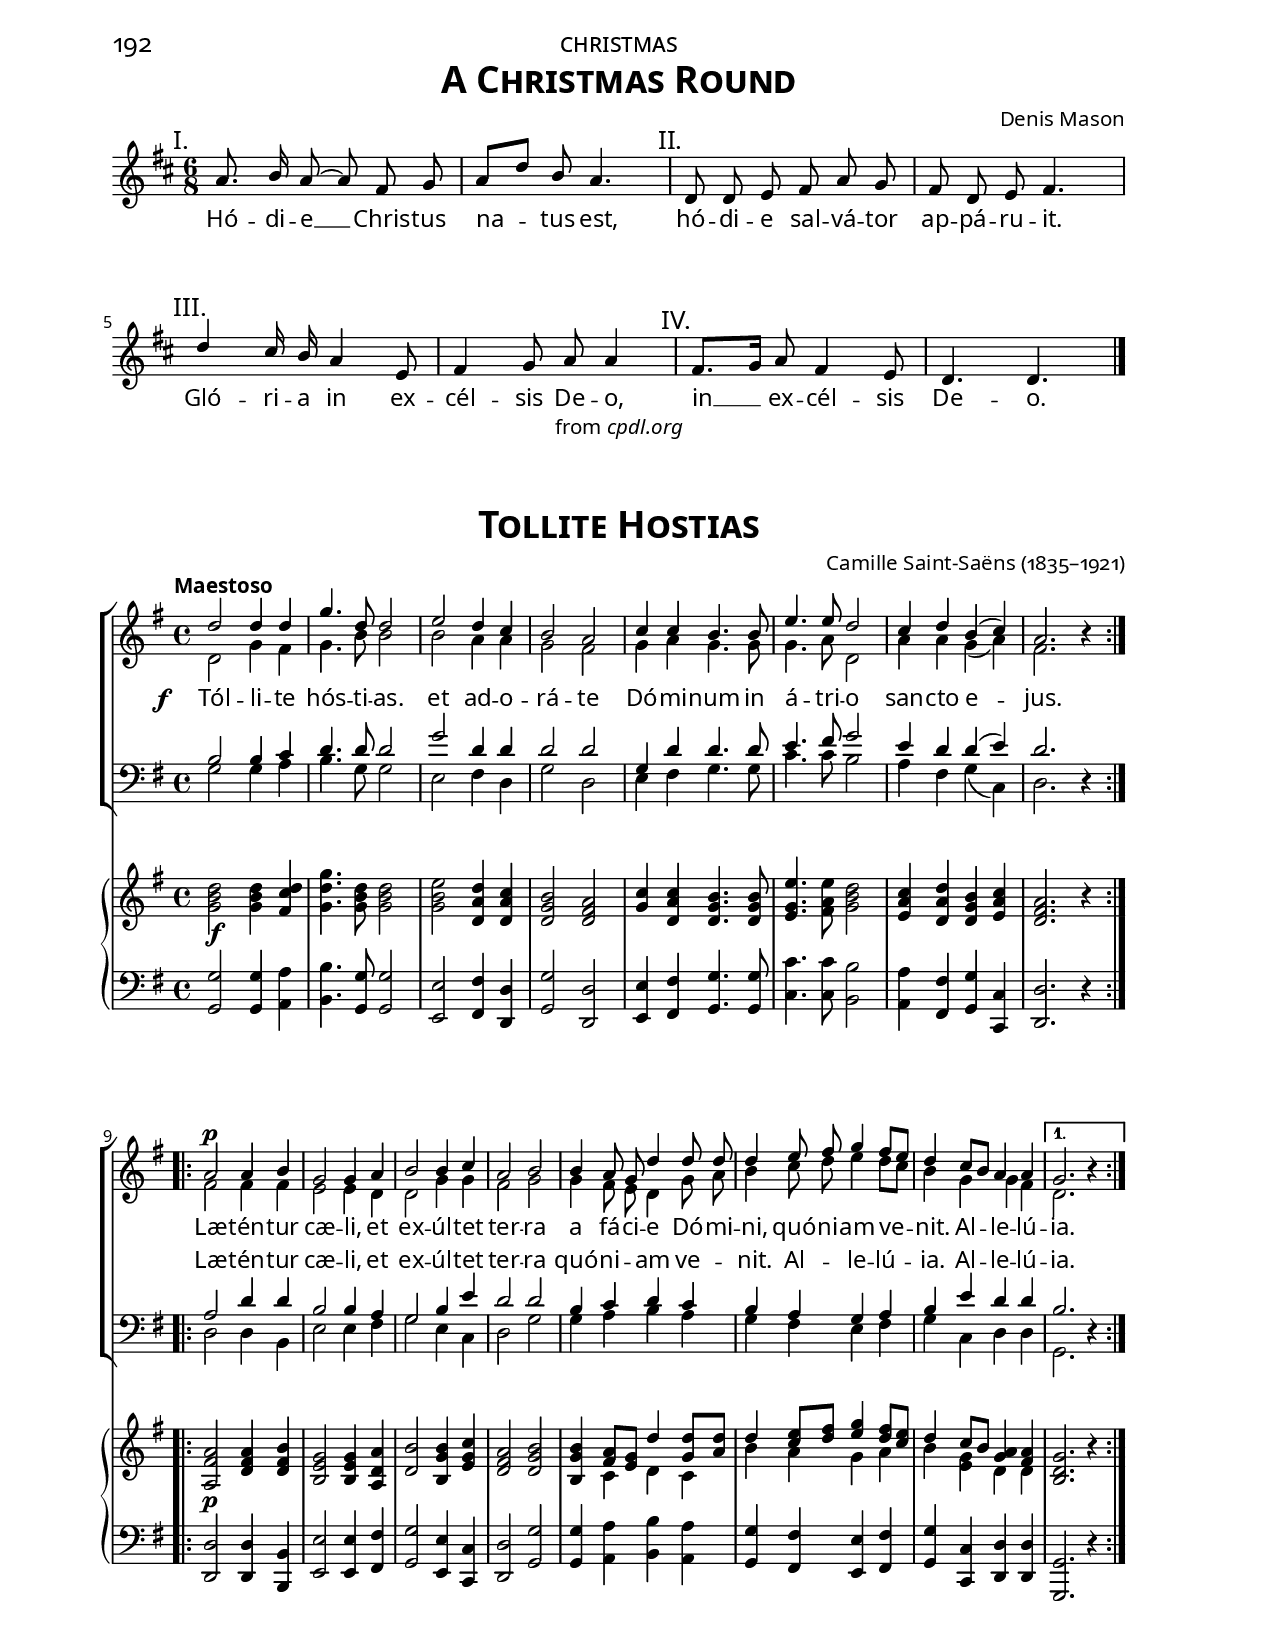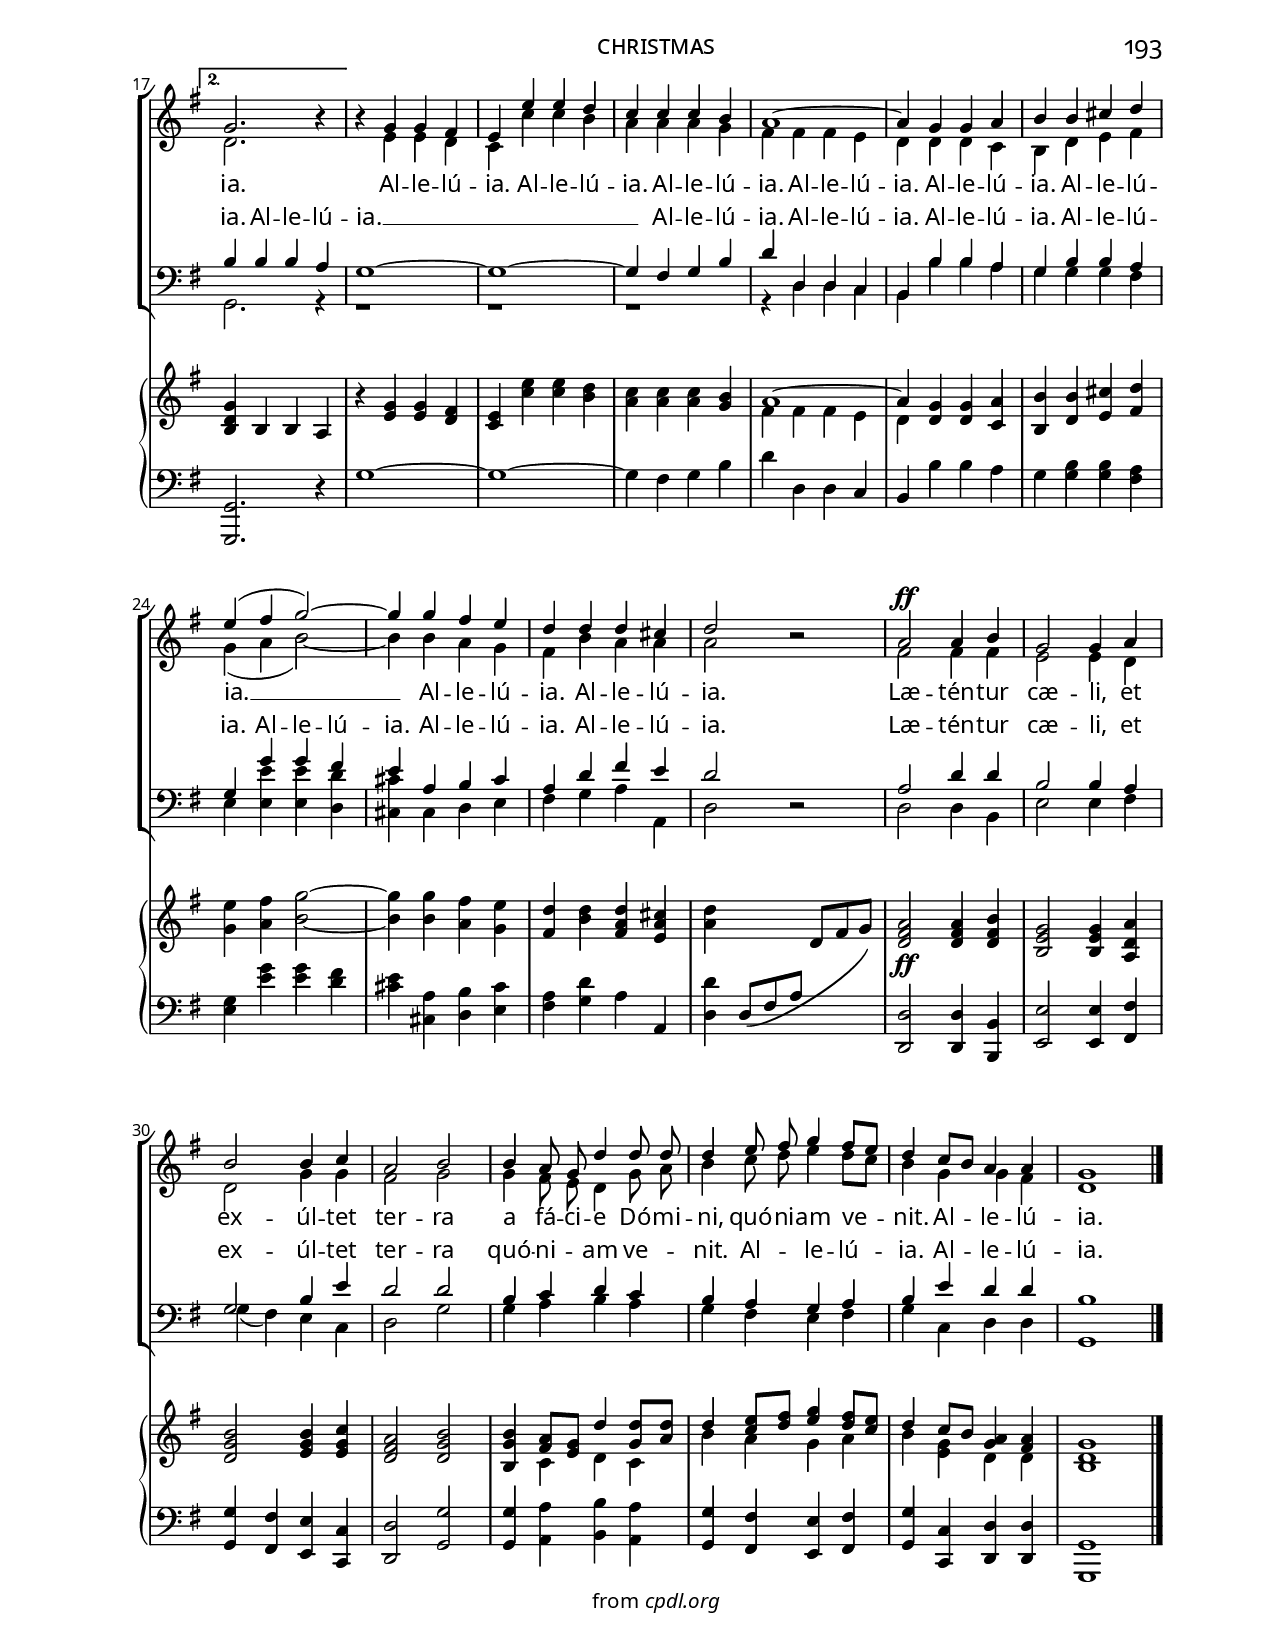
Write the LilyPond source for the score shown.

\version "2.14.2"
\include "util.ly"
\paper {
  print-all-headers = ##t
  paper-height = 11\in
  paper-width = 8.5\in
  indent = 0\in
  %system-system-spacing = #'((basic-distance . 10) (padding . 0))
  system-system-spacing =
    #'((basic-distance . 0)
       (minimum-distance . 0)
       (padding . -5)
       (stretchability . 100))
  score-markup-spacing =
    #'((basic-distance . 0)
       (minimum-distance . 0)
       (padding . 1)
       (stretchability . 0))
  ragged-last-bottom = ##f
  ragged-bottom = ##f
  two-sided = ##t
  inner-margin = 1\in
  outer-margin = 0.75\in
  top-margin = 0.26\in
  bottom-margin = 0.25\in
  first-page-number = #192
  print-first-page-number = ##t
  headerLine = \markup{\override #'(font-name . "Garamond Premier Pro") \smallCapsOldStyle"christmas"}
  oddHeaderMarkup = \markup\fill-line{
     \override #'(font-name . "Garamond Premier Pro")\abs-fontsize #12.5
     \combine 
        \fill-line{"" \on-the-fly #print-page-number-check-first
        \oldStylePageNum""
        }
        \fill-line{\headerLine}
  }
  evenHeaderMarkup = \markup {
     \override #'(font-name . "Garamond Premier Pro")\abs-fontsize #12.5
     \combine
        \on-the-fly #print-page-number-check-first
        \oldStylePageNum""
        \fill-line{\headerLine}
  }
}
#(set-global-staff-size 18) \paper{ #(define fonts (make-pango-font-tree "Garamond Premier Pro" "Garamond Premier Pro" "Garamond Premier Pro" (/ 18 20))) }
global = {
  \key d \major
  \time 6/8
  \autoBeamOff
}

sopMusic = \relative c'' {
  \mark "I."
  a8. b16 a8~ a fis g |
  a[ d] b a4. |
  
  \mark "II."
  d,8 d e fis a g |
  fis d e fis4. | \break
  
  \mark "III."
  d'4 cis16 b a4 e8 |
  fis4 g8 a8 a4 |
  
  \mark "IV."
  fis8.[ g16] a8 fis4 e8 |
  d4. d \bar "|."
}
sopWords = \lyricmode {
  
}

altoMusic = \relative c' {
  
}
altoWords = \lyricmode {
  Hó -- di -- e __ Chris -- tus na -- tus est,
  hó -- di -- e sal -- vá -- tor ap -- pá -- ru -- it.
  Gló -- ri -- a in ex -- cél -- sis De -- o,
  in __ ex -- cél -- sis De -- o.
}
altoWordsII = \lyricmode {
}
altoWordsIII = \lyricmode {
}
altoWordsIV = \lyricmode {
}
altoWordsV = \lyricmode {
}
altoWordsVI = \lyricmode {
}
tenorMusic = \relative c' {
}
tenorWords = \lyricmode {

}

bassMusic = \relative c {
}
bassWords = \lyricmode {

}

pianoRH = \relative c' {
  
}
pianoLH = \relative c' {
  
}

\score {
  <<
   \new ChoirStaff <<
%    \new Lyrics = sopranos \with { \override VerticalAxisGroup #'nonstaff-relatedstaff-spacing = #'((basic-distance . 1)) }
    \new Staff = women <<
      \new Voice = "sopranos" { \voiceOne << \global \sopMusic >> }
      \new Voice = "altos" { \voiceTwo << \global \altoMusic >> }
    >>
    \new Lyrics \with { alignAboveContext = #"women" \override VerticalAxisGroup #'nonstaff-relatedstaff-spacing = #'((basic-distance . 1))} \lyricsto "sopranos" \sopWords
    \new Lyrics = "altosVI"  \with { alignBelowContext = #"women" } \lyricsto "sopranos" \altoWordsVI
    \new Lyrics = "altosV"  \with { alignBelowContext = #"women" } \lyricsto "sopranos" \altoWordsV
    \new Lyrics = "altosIV"  \with { alignBelowContext = #"women" } \lyricsto "sopranos" \altoWordsIV
    \new Lyrics = "altosIII"  \with { alignBelowContext = #"women" } \lyricsto "sopranos" \altoWordsIII
    \new Lyrics = "altosII"  \with { alignBelowContext = #"women" } \lyricsto "sopranos" \altoWordsII
    \new Lyrics = "altos"  \with { alignBelowContext = #"women" } \lyricsto "sopranos" \altoWords
   
  >>
%    \new PianoStaff << \new Staff { \new Voice { \pianoRH } } \new Staff { \clef "bass" \pianoLH } >>
  >>
  \layout {
  \context {
    \Lyrics
    \override LyricText #'font-size = #1.3
  }
    \context {
      \Score
      %\override SpacingSpanner #'base-shortest-duration = #(ly:make-moment 1 8)
      %\override SpacingSpanner #'common-shortest-duration = #(ly:make-moment 1 4)
    }
    \context {
      % Remove all empty staves
      % \Staff \RemoveEmptyStaves \override VerticalAxisGroup #'remove-first = ##t
    }
    \context {
      \Lyrics
      \override LyricText #'X-offset = #center-on-word
    }
  }
  \header {
    title = \markup{\override #'(font-name . "Garamond Premier Pro Semibold"){ \abs-fontsize #18 \smallCapsOldStyle"A Christmas Round"}}
    composer = \markup\oldStyleNum"Denis Mason"
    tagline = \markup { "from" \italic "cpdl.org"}
  }
}
\markup \fill-line {\concat{ "from " \italic "cpdl.org"}}
\markup\vspace#2












global = {
  \key g \major
  \time 4/4
  \autoBeamOff
  \override DynamicLineSpanner #'staff-padding = #0.0
  \override DynamicLineSpanner #'Y-extent = #'(-1 . 1)
}

sopMusic = \relative c'' {
  \tempo "Maestoso"
  \repeat volta 2 {
    d2 d4 d |
    g4. d8 d2 |
    e2 d4 c |
    b2 a |
    c4 c b4. b8 |
    e4. e8 d2 |
    
    c4 d b( c) a2. b4\rest \break
  }
  \repeat volta 2 {
    a2^\p a4 b |
    g2 g4 a |
    b2 b4 c |
    a2 b |
    
    %page2
    b4 a8 g d'4 d8 d |
    d4 e8 fis g4 fis8[ e] |
    d4 c8[ b] a4 a
  }
  \alternative {
    {
      g2. b4\rest \break
    }
    {
      g2. b4\rest
    }
  }
  b4\rest g g fis |
  
  e e' e d |
  c c c b |
  a1~ |
  a4 g g a |
  b b cis d |
  e( fis g2)~ |
  
  %page3
  g4 g fis e |
  d d d cis |
  d2 b\rest |
  
  
  a2^\ff a4 b |
  g2 g4 a |
  b2 b4 c |
  a2 b |
  
  b4 a8 g d'4 d8 d |
  d4 e8 fis g4 fis8[ e] |
  d4 c8[ b] a4 a |
  g1 \bar "|."
}
sopWords = \lyricmode {
  
}

altoMusic = \relative c' {
  d2 g4 fis |
  g4. b8 b2 |
  b a4 a |
  g2 fis |
  g4 a g4. g8 |
  g4. a8 d,2 |
  
  a'4 a g( a) |
  fis2. s4 |
  
  
  fis2 fis4 fis |
  e2 e4 d |
  d2 g4 g |
  fis2 g |
  
  %page2
  g4 fis8 e d4 g8 a |
  b4 c8 d e4 d8[ c] |
  b4 g g fis |
  d2. s4 |
  d2. s4 |
  s4 e e d |
  
  c c' c b |
  a a a g |
  fis fis fis e |
  d d d c |
  b d e fis |
  g( a b2)~ |
  
  %page3
  b4 b a g |
  fis b a a |
  a2 s |
  
  fis2 fis4 fis |
  e2 e4 d |
  d2 g4 g |
  fis2 g |
  
  %page2
  g4 fis8 e d4 g8 a |
  b4 c8 d e4 d8[ c] |
  b4 g g fis |
  d1 \bar "|."
}
altoWords = {
  \dropLyricsVIII
  \set stanza = \markup\dynamic"f   "
  \lyricmode {
    Tól -- li -- te hós -- ti -- as.
    et ad -- o -- rá -- te
    Dó -- mi -- num in á -- tri -- o
    san -- cto e -- jus.
  }
  \raiseLyrics
  \lyricmode {
    Læ -- tén -- tur cæ -- li, et ex -- úl -- tet ter -- ra
    
    a fá -- ci -- e Dó -- mi -- ni, quó -- ni -- am ve -- nit. \set associatedVoice = "sopranos" Al -- le -- lú -- ia.
    \unset associatedVoice
    ia.
    
    
    Al -- le -- lú -- ia.
    Al -- le -- lú -- ia.
    Al -- le -- lú -- ia.
    Al -- le -- lú -- ia.
    Al -- le -- lú -- ia.
    Al -- le -- lú -- ia. __
    Al -- le -- lú -- ia.
    Al -- le -- lú -- ia.
    
    \set associatedVoice = "tenors"
    Læ -- tén -- tur cæ -- li, et ex -- úl -- tet ter -- ra
    \unset associatedVoice
    a fá -- ci -- e Dó -- mi -- ni, quó -- ni -- am ve -- nit. \set associatedVoice = "sopranos" Al -- le -- lú -- ia.
  }
}
altoWordsII = \lyricmode {
%\markup\italic
  \set stanza = #"2. "
  \set ignoreMelismata = ##t
}
altoWordsIII = \lyricmode {
  \set stanza = #"3. "
  \set ignoreMelismata = ##t
}
altoWordsIV = \lyricmode {
  \set stanza = #"4. "
  \set ignoreMelismata = ##t
}
altoWordsV = \lyricmode {
  \set stanza = #"5. "
  \set ignoreMelismata = ##t
}
altoWordsVI = \lyricmode {
  \set stanza = #"6. "
  \set ignoreMelismata = ##t
}
tenorMusic = \relative c' {
  b2 b4 c |
  d4. d8 d2 |
  g2 d4 d |
  d2 d |
  g,4 d' d4. d8 |
  e4. fis8 g2 |
  
  e4 d d( e) |
  d2. s4 |
  
  
  a2 d4 d |
  b2 b4 a |
  g2 b4 e |
  d2 d |
  
  %page2
  b4 c d c |
  b a g a |
  b e d d |
  b2. s4 |
  b4 b b a |
  g1~ |
  
  g~ |
  g4 fis g b |
  d d, d c |
  b b' b a |
  g b b a |
  g g' g fis |
  
  %page3
  e a, b cis |
  a d fis e |
  d2 s |
  
  
  a2 d4 d |
  b2 b4 a |
  g2 b4 e |
  d2 d |
  
  b4 c d c |
  b a g a |
  b e d d |
  b1 \bar "|."
}
tenorWords = \lyricmode {
  \repeat unfold 22 \skip1
  Læ -- tén -- tur cæ -- li, et ex -- úl -- tet ter -- ra
  quó -- ni -- am ve -- nit.
  Al -- le -- lú -- ia.
  Al -- le -- lú -- ia.
  ia.
  
  Al -- le -- lú -- ia. __
  Al -- le -- lú -- ia.
  Al -- le -- lú -- ia.
  Al -- le -- lú -- ia.
  Al -- le -- lú -- ia.
  Al -- le -- lú -- ia.
  Al -- le -- lú -- ia.
  Al -- le -- lú -- ia.
  
  Læ -- tén -- tur cæ -- li, et ex -- úl -- tet ter -- ra
  quó -- ni -- am ve -- nit.
  Al -- le -- lú -- ia.
  Al -- le -- lú -- ia.
}

bassMusic = \relative c {
  g'2 g4 a |
  b4. g8 g2 |
  e fis4 d |
  g2 d |
  e4 fis g4. g8 |
  c4. c8 b2 |
  
  a4 fis g( c,) |
  d2. d4\rest |
  
  
  d2 d4 b |
  e2 e4 fis |
  g2 e4 c |
  d2 g |
  
  g4 a b a |
  g fis e fis |
  g c, d d |
  g,2. d'4\rest |
  g,2. r4 |
  r1 |
  
  r |
  r |
  r4 d' d c |
  b b' b a |
  g g g fis |
  e <e e'> q <d d'> |
  
  <cis cis'> cis d e |
  fis g a a, |
  d2 d\rest |
  
  
  d2 d4 b |
  e2 e4 fis |
  g4( fis) e4 c |
  d2 g |
  
  g4 a b a |
  g fis e fis |
  g c, d d |
  g,1 \bar "|."
}
bassWords = \lyricmode {

}

pianoRH = \relative c' {
  \repeat volta 2 {
    <g' b d>2_\f q4 <fis c' d> |
    <g d' g>4. <g b d>8 q2 |
    <g b e> <d a' d>4 <d a' c> |
    <d g b>2 <d fis a> |
    <g c>4 <d a' c> <d g b>4. q8 |
    <e g e'>4. <fis a e'>8 <g b d>2 |
    
    <e a c>4 <d a' d> <d g b> <e a c> |
    <d fis a>2. r4 
  }
  \repeat volta 2 {
    <a fis' a>2_\p <d fis a>4 <d fis b> |
    <b e g>2 q4 <a d a'> |
    <d b'>2 <b g' b>4 <e g c> |
    <d fis a>2 <d g b> |
    
    %page2
    <b g' b>4 << {<fis' a>8[ <e g>] d'4 <d g,>8[ <d a>] } \\
                 {c,4 d c} >> |
    << {d'4 <c e>8[ <d fis>] <e g>4 <d fis>8[ <c e>] |
        d4 c8[ b] <a g>4 <a fis>} \\
       {b4 a g a |
        b <g e> d d} >>
  }
  \alternative {
    {<b d g>2. r4}
    {<b d g>4 b b a}
  }
  r4 <e' g> q <d fis> |
  
  <c e> <c' e> q <b d> |
  <a c> q q <g b> |
  << { a1~ | a4 } \\
     { fis4 fis fis e | d } >>
  <d g> q <c a'> |
  <b b'> <d b'> <e cis'> <fis d'> |
  <g e'> <a fis'> <b g'>2~ |
  
  %page3
  q4 q <a fis'> <g e'> |
  <fis d'> <b d> <fis a d> <e a cis> |
  <a d>4 \change Staff = "two" \stemUp d,,8[_\( fis a]
         \change Staff = "one" d[ fis g]\) |
  \stemNeutral
  <d fis a>2_\ff q4 <d fis b> |
  <b e g>2 q4 <a d a'> |
  
  <d g b>2 <e g b>4 <e g c> |
  <d fis a>2 <d g b> |
  <b g' b>4 << {<fis' a>8[ <e g>] d'4 <d g,>8[ <d a>] } \\
                 {c,4 d c} >> |
    << {d'4 <c e>8[ <d fis>] <e g>4 <d fis>8[ <c e>] |
        d4 c8[ b] <a g>4 <a fis>} \\
       {b4 a g a |
        b <g e> d d} >> |
  <b d g>1 \bar "|."
  
}
pianoLH = \relative c' {
  \repeat volta 2 {
    <g g,>2 q4 <a a,> |
    <b b,>4. <g g,>8 q2 |
    <e e,> <fis fis,>4 <d d,> |
    <g g,>2 <d d,> |
    <e e,>4 <fis fis,> <g g,>4. q8 |
    <c c,>4. q8 <b b,>2 |
    
    <a a,>4 <fis fis,> <g g,> <c, c,> |
    <d d,>2. r4 
  }
  \repeat volta 2 {
    <d d,>2 q4 <b b,> |
    <e e,>2 q4 <fis fis,> |
    <g g,>2 <e e,>4 <c c,> |
    <d d,>2 <g g,> |
    
    %page 2
    <g g,>4 <a a,> <b b,> <a a,> |
    <g g,> <fis fis,> <e e,> <fis fis,> |
    <g g,> <c, c,> <d d,> q |
  }
  \alternative {
    {
      <g, g,>2. r4
    }
    {
      <g g,>2. r4 |
    }
  }
  g'1~ |
  
  g~ |
  g4 fis g b |
  d d, d c |
  b b' b a |
  g <g b> q <fis a> |
  <e g> <e' g> q <d fis> |
  
  %page 3
  <cis e>4 <a cis,> <b d,> <cis e,> |
  <a fis> <g d'> a a, |
  <d d'> s2. |
  <d d,>2 q4 <b b,> |
  <e e,>2 q4 <fis fis,> |
  
  <g g,> <fis fis,> <e e,> <c c,> |
  <d d,>2 <g g,> |
  q4 <a a,> <b b,> <a a,> |
  <g g,> <fis fis,> <e e,> <fis fis,> |
  <g g,> <c, c,> <d d,> q |
  <g, g,>1 \bar "|."
}

\score {
  <<
   \new ChoirStaff <<
    \new Staff = women <<
      \new Voice = "sopranos" { \voiceOne << \global \sopMusic >> }
      \new Voice = "altos" { \voiceTwo << \global \altoMusic >> }
    >>
    \new Staff = men <<
      \clef bass
      \new Voice = "tenors" { \voiceOne << \global \tenorMusic >> }
      \new Voice = "basses" { \voiceTwo << \global \bassMusic >> }
    >>
    \new Lyrics \with { alignAboveContext = #"women" \override VerticalAxisGroup #'nonstaff-relatedstaff-spacing = #'((basic-distance . 1))} \lyricsto "sopranos" \sopWords
    \new Lyrics = "altosVI"  \with { alignBelowContext = #"women" } \lyricsto "altos" \altoWordsVI
    \new Lyrics = "altosV"  \with { alignBelowContext = #"women" } \lyricsto "altos" \altoWordsV
    \new Lyrics = "altosIV"  \with { alignBelowContext = #"women" } \lyricsto "altos" \altoWordsIV
    \new Lyrics = "altosIII"  \with { alignBelowContext = #"women" } \lyricsto "altos" \altoWordsIII
    \new Lyrics = "altosII"  \with { alignBelowContext = #"women" } \lyricsto "altos" \altoWordsII
    \new Lyrics = "altos"  \with { alignBelowContext = #"women" \override VerticalAxisGroup #'nonstaff-relatedstaff-spacing = #'((basic-distance . 1))} \lyricsto "altos" \altoWords
   \new Lyrics \with { alignAboveContext = #"men" } \lyricsto "tenors" \tenorWords
    \new Lyrics \with { alignBelowContext = #"men" \override VerticalAxisGroup #'nonstaff-relatedstaff-spacing = #'((basic-distance . 1)) } \lyricsto "basses" \bassWords
  >>
  \new PianoStaff <<
\new Staff = "one" { \new Voice { \global \pianoRH } } \new Staff = "two" { \global \clef "bass" \pianoLH } >>
>>
  \layout {
  \context {
    \Lyrics
    \override LyricText #'font-size = #1.3
  }
%6.14 \context {\Lyrics\override LyricText #'font-size = #0.9 }
    \context {
      \Score
      %\override SpacingSpanner #'base-shortest-duration = #(ly:make-moment 1 8)
      %\override SpacingSpanner #'common-shortest-duration = #(ly:make-moment 1 4)
    }
    \context {
      % Remove all empty staves
      \Staff \RemoveEmptyStaves \override VerticalAxisGroup #'remove-first = ##t
    }
    \context {
      \Lyrics
      \override LyricText #'X-offset = #center-on-word
    }
  }
  \header {
    title = \markup{\override #'(font-name . "Garamond Premier Pro Semibold"){ \abs-fontsize #18 \smallCapsOldStyle"Tollite Hostias"}}
    composer = \markup\oldStyleNum"Camille Saint-Saëns (1835–1921)"
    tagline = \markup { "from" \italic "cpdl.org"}
  }
}
\header {
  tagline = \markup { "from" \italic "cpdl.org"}
}

